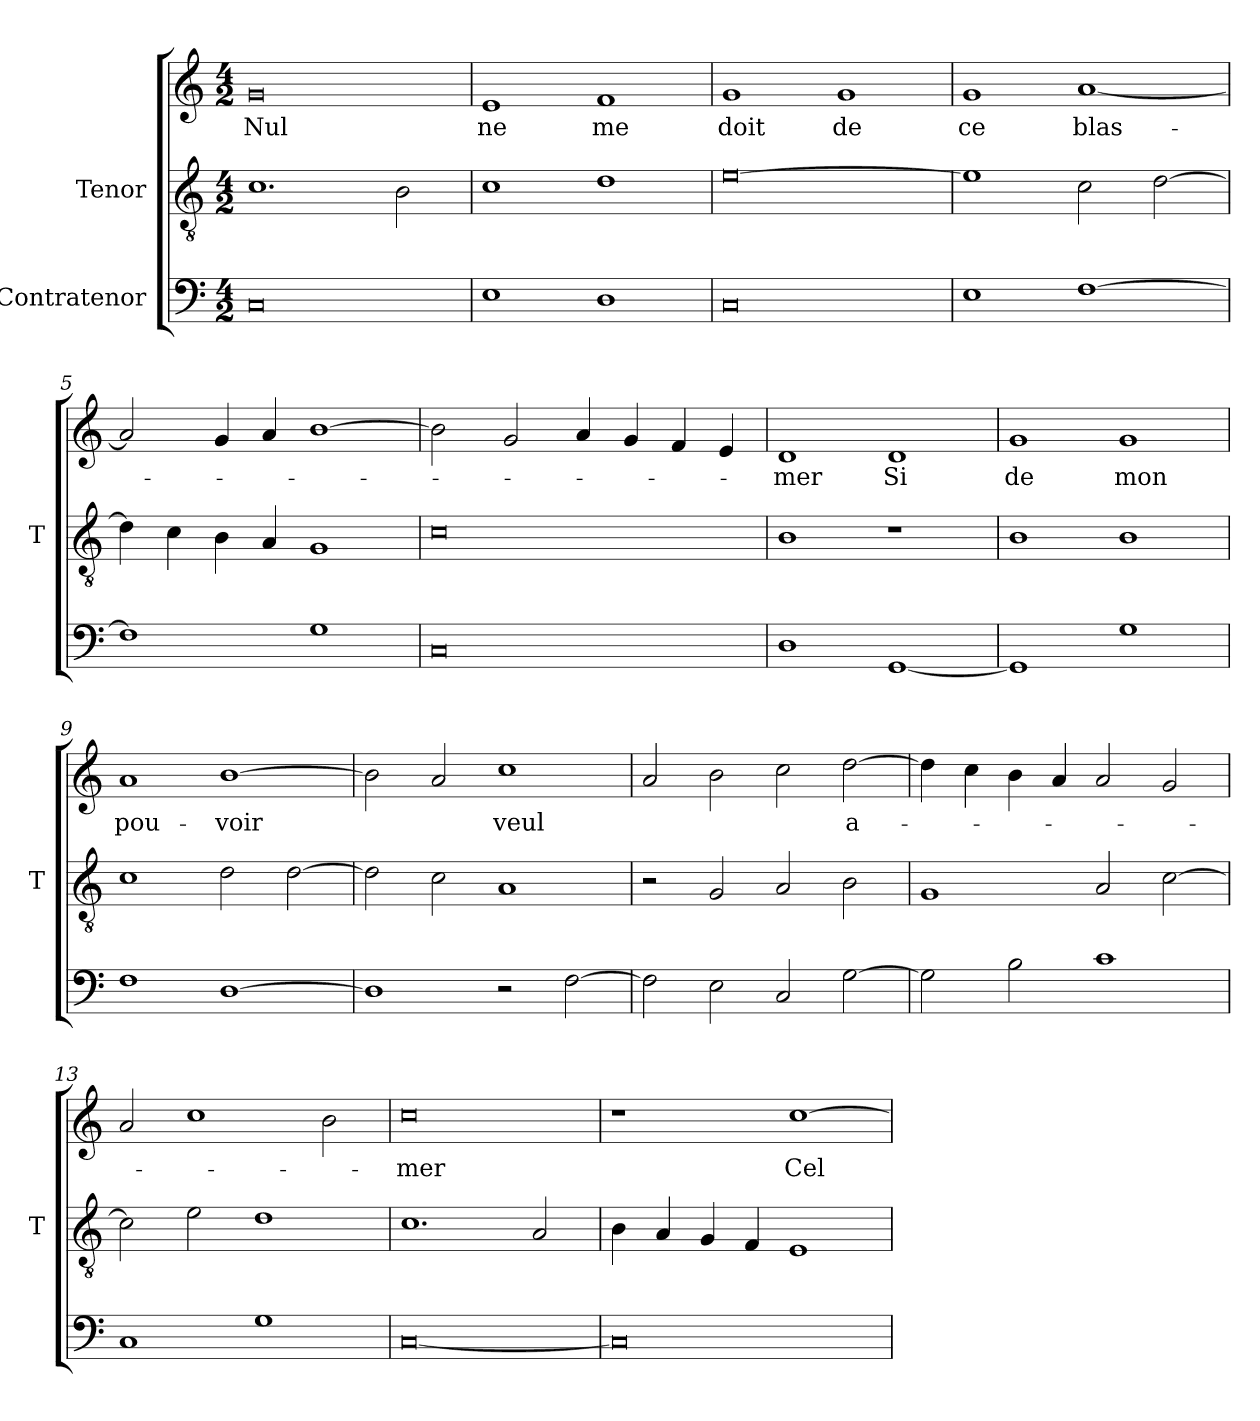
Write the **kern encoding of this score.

**kern	**kern	**kern	**text
*part3	*part2	*part1	*part1
*staff3	*staff2	*staff1	*staff1
*I"Contratenor	*I"Tenor	*	*
*	*I'T	*	*
*clefF4	*clefGv2	*clefG2	*
*M4/2	*M4/2	*M4/2	*
=1	=1	=1	=1
0C	1.c	0g	-Nul
.	2B	.	.
=2	=2	=2	=2
1E	1c	1e	-ne
1D	1d	1f	-me
=3	=3	=3	=3
0C	[0e	1g	-doit
.	.	1g	-de
=4	=4	=4	=4
1E	1e]	1g	-ce
[1F	2c	[1a	blas-
.	[2d	.	.
=5	=5	=5	=5
1F]	4d]	2a]	.
.	4c	.	.
.	4B	4g	.
.	4A	4a	.
1G	1G	[1b	.
=6	=6	=6	=6
0C	0c	2b]	.
.	.	2g	.
.	.	4a	.
.	.	4g	.
.	.	4f	.
.	.	4e	.
=7	=7	=7	=7
1D	1B	1d	-mer
[1GG	1r	1d	-Si
=8	=8	=8	=8
1GG]	1B	1g	-de
1G	1B	1g	-mon
=9	=9	=9	=9
1F	1c	1a	pou-
[1D	2d	[1b	-voir
.	[2d	.	.
=10	=10	=10	=10
1D]	2d]	2b]	.
.	2c	2a	.
2r	1A	1cc	-veul
[2F	.	.	.
=11	=11	=11	=11
2F]	2r	2a	.
2E	2G	2b	.
2C	2A	2cc	.
[2G	2B	[2dd	a-
=12	=12	=12	=12
2G]	1G	4dd]	.
.	.	4cc	.
2B	.	4b	.
.	.	4a	.
1c	2A	2a	.
.	[2c	2g	.
=13	=13	=13	=13
1C	2c]	2a	.
.	2e	1cc	.
1G	1d	.	.
.	.	2b	.
=14	=14	=14	=14
[0C	1.c	0cc	-mer
.	2A	.	.
=15	=15	=15	=15
0C]	4B	1r	.
.	4A	.	.
.	4G	.	.
.	4F	.	.
.	1E	[1cc	Cel-
=	=	=	=
*-	*-	*-	*-
